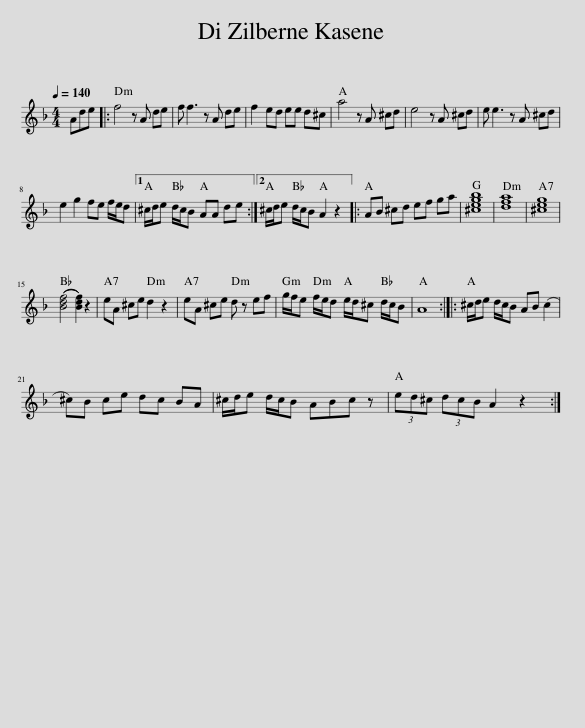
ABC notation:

X:1
L:1/8
Q:1/4=140
M:4/4
I:linebreak $
K:Dmin
V:1 treble
V:1
 Ade |: f4 z A de | f f3 z A de | f2 ed ee d^c | a4 z A ^cd | %5
 e4 z A ^cd | e e3 z A ^cd |$ e2 g2 fe f/e/d |1 ^c/d/e d/c/B AA de :|2 ^c/d/e d/c/B A2 z2 |: %10
 AB ^cd ef ga | [^cegb]8 | [dfa]8 | [^ceg]8 |$ ((([Bdf]4 [Bdf]2))) z2 | %15
 eA ^ce d2 z2 | eA ^ce d z ef | g/f/e f/e/d e/d/^c d/c/B | A8 :: ^c/d/e d/c/B AB (c2 |$ %20
 ^c)B ce dc BA | ^c/d/e d/c/B ABc z | (3ed^c (3dcB A2 z2 :| %23
